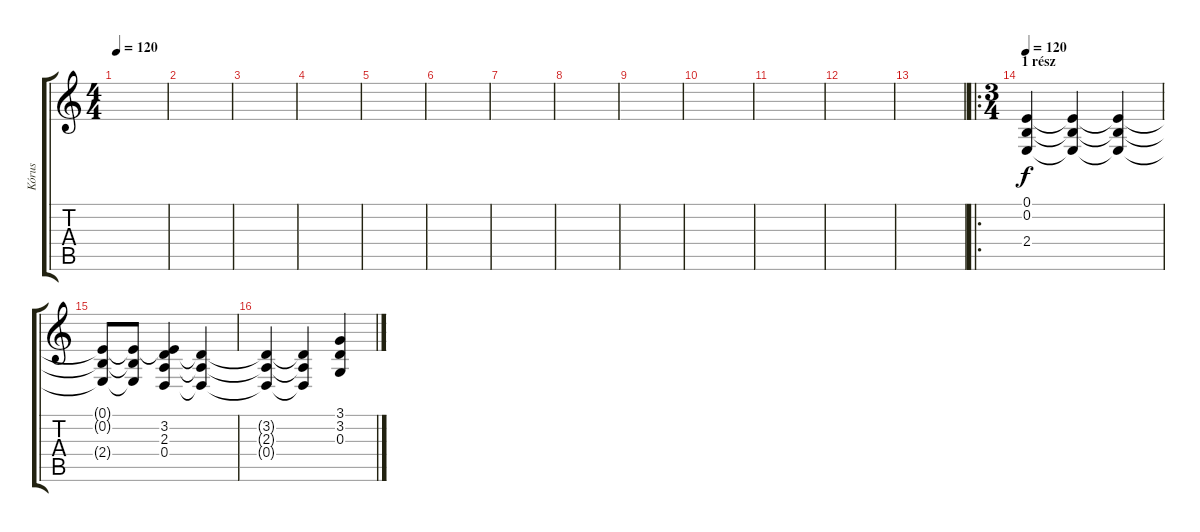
\track ("Kórus" "Kórus") {instrument choiraahs}
\staff {score tabs}
\tuning (E4 B3 G3 D3 A2 E2) {hide}
\ts (4 4)
\tempo 120
\clef g2
\ks c
|
|
|
|
|
|
|
|
|
|
|
|
|
\ro
\ts (3 4)
\section ("" "1 rész")
\tempo 120
(0.1 0.2 2.4).4 (0.1{t} 0.2{t} 2.4{t}).4 (0.1{t} 0.2{t} 2.4{t}).4 |
(0.1{t} 0.2{t} 2.4{t}).8 (0.1{t} 0.2{t} 2.4{t}).8 (0.1{t} 3.2 2.3 0.4).4 (3.2{t} 2.3{t} 0.4{t}).4 |
(3.2{t} 2.3{t} 0.4{t}).4 (3.2{t} 2.3{t} 0.4{t}).4 (3.1 3.2 0.3).4
